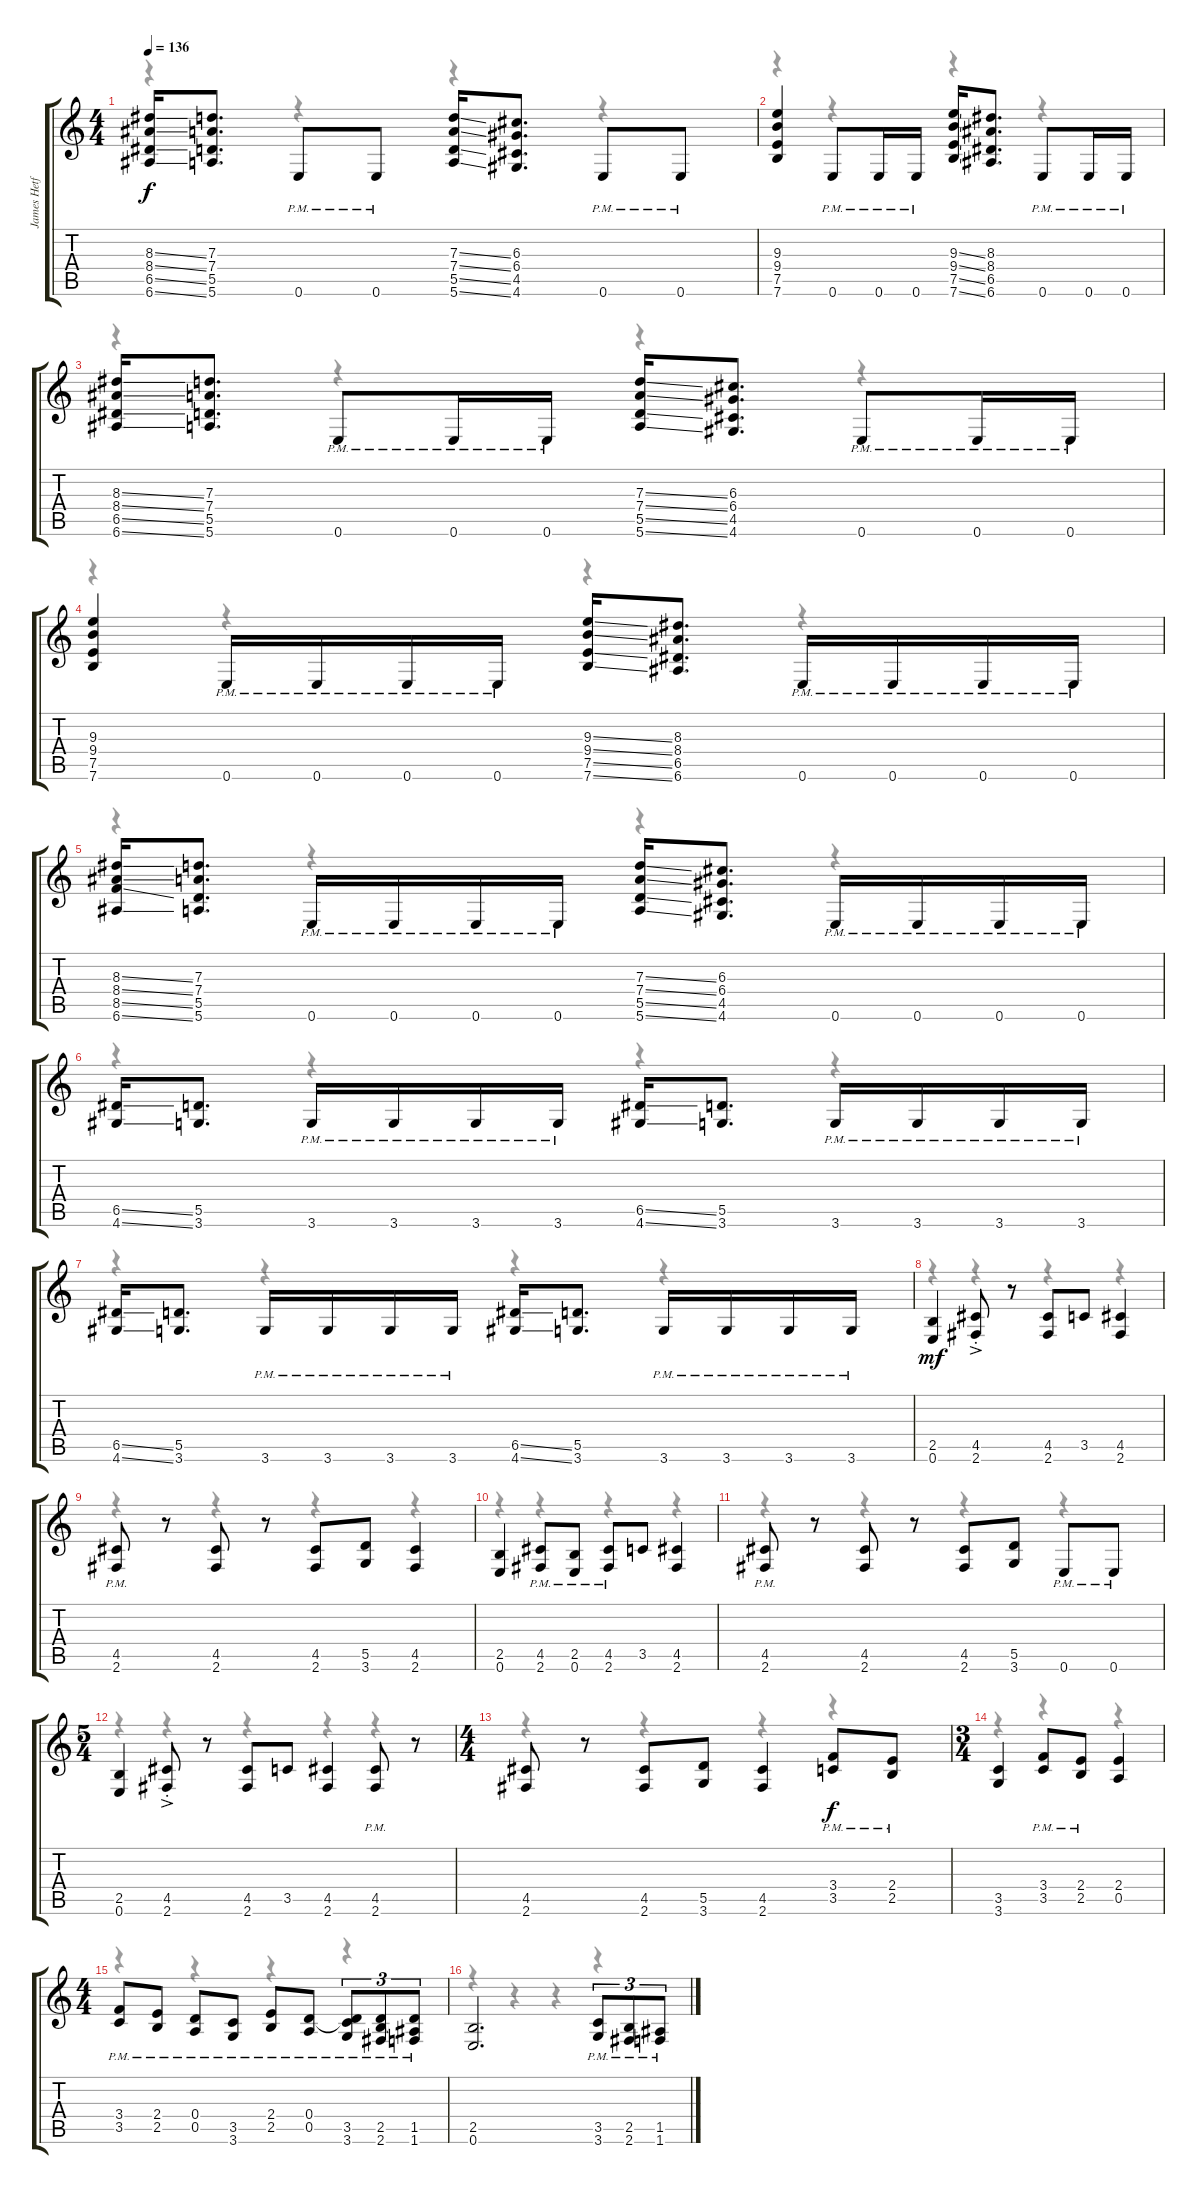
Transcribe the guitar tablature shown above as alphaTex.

\track ("James Hetfield (Rhythm)" "James Hetf") {instrument distortionguitar}
\staff {score tabs}
\tuning (E4 B3 G3 D3 A2 E2) {hide}
\voice
\ts (4 4)
\tempo 136
\clef g2
\ks c
(8.3{ss} 8.4{ss} 6.5{ss} 6.6{ss}).16{dy f} (7.3 7.4 5.5 5.6).8{d} 0.6{pm}.8 0.6{pm}.8 (7.3{ss} 7.4{ss} 5.5{ss} 5.6{ss}).16 (6.3 6.4 4.5 4.6).8{d} 0.6{pm}.8 0.6{pm}.8 |
(9.3 9.4 7.5 7.6).4 0.6{pm}.8 0.6{pm}.16 0.6{pm}.16 (9.3{ss} 9.4{ss} 7.5{ss} 7.6{ss}).16 (8.3 8.4 6.5 6.6).8{d} 0.6{pm}.8 0.6{pm}.16 0.6{pm}.16 |
(8.3{ss} 8.4{ss} 6.5{ss} 6.6{ss}).16 (7.3 7.4 5.5 5.6).8{d} 0.6{pm}.8 0.6{pm}.16 0.6{pm}.16 (7.3{ss} 7.4{ss} 5.5{ss} 5.6{ss}).16 (6.3 6.4 4.5 4.6).8{d} 0.6{pm}.8 0.6{pm}.16 0.6{pm}.16 |
(9.3 9.4 7.5 7.6).4 0.6{pm}.16 0.6{pm}.16 0.6{pm}.16 0.6{pm}.16 (9.3{ss} 9.4{ss} 7.5{ss} 7.6{ss}).16 (8.3 8.4 6.5 6.6).8{d} 0.6{pm}.16 0.6{pm}.16 0.6{pm}.16 0.6{pm}.16 |
(8.3{ss} 8.4{ss} 8.5{ss} 6.6{ss}).16 (7.3 7.4 5.5 5.6).8{d} 0.6{pm}.16 0.6{pm}.16 0.6{pm}.16 0.6{pm}.16 (7.3{ss} 7.4{ss} 5.5{ss} 5.6{ss}).16 (6.3 6.4 4.5 4.6).8{d} 0.6{pm}.16 0.6{pm}.16 0.6{pm}.16 0.6{pm}.16 |
(6.5{ss} 4.6{ss}).16 (5.5 3.6).8{d} 3.6{pm}.16 3.6{pm}.16 3.6{pm}.16 3.6{pm}.16 (6.5{ss} 4.6{ss}).16 (5.5 3.6).8{d} 3.6{pm}.16 3.6{pm}.16 3.6{pm}.16 3.6{pm}.16 |
(6.5{ss} 4.6{ss}).16 (5.5 3.6).8{d} 3.6{pm}.16 3.6{pm}.16 3.6{pm}.16 3.6{pm}.16 (6.5{ss} 4.6{ss}).16 (5.5 3.6).8{d} 3.6{pm}.16 3.6{pm}.16 3.6{pm}.16 3.6{pm}.16 |
(2.5 0.6).4{dy mf} (4.5 2.6{ac st}).8 r.8 (4.5 2.6).8 3.5.8 (4.5 2.6).4 |
(4.5{pm} 2.6{pm}).8 r.8 (4.5 2.6).8 r.8 (4.5 2.6).8 (5.5 3.6).8 (4.5 2.6).4 |
(2.5 0.6).4 (4.5{pm} 2.6{pm}).8 (2.5{pm} 0.6{pm}).8 (4.5{pm} 2.6{pm}).8 3.5.8 (4.5 2.6).4 |
(4.5{pm} 2.6{pm}).8 r.8 (4.5 2.6).8 r.8 (4.5 2.6).8 (5.5 3.6).8 0.6{pm}.8 0.6{pm}.8 |
\ts (5 4)
(2.5 0.6).4 (4.5 2.6{ac st}).8 r.8 (4.5 2.6).8 3.5.8 (4.5 2.6).4 (4.5{pm} 2.6{pm}).8 r.8 |
\ts (4 4)
(4.5 2.6).8 r.8 (4.5 2.6).8 (5.5 3.6).8 (4.5 2.6).4 (3.4{pm} 3.5{pm}).8{dy f} (2.4{pm} 2.5{pm}).8 |
\ts (3 4)
(3.5 3.6).4 (3.4{pm} 3.5{pm}).8 (2.4{pm} 2.5{pm}).8 (2.4 0.5).4 |
\ts (4 4)
(3.4{pm} 3.5{pm}).8 (2.4{pm} 2.5{pm}).8 (0.4{pm} 0.5{pm}).8 (3.5{pm} 3.6{pm}).8 (2.4{pm} 2.5{pm}).8 (0.4{pm} 0.5{pm}).8 (0.4{pm t} 3.5{pm} 3.6{pm}).8{tu (3 2)} (0.4{pm t} 2.5{pm} 2.6{pm}).8{tu (3 2)} (0.4{pm t} 1.5{pm} 1.6{pm}).8{tu (3 2)} |
(2.5 0.6).2{d} (3.5{pm} 3.6{pm}).8{tu (3 2)} (2.5{pm} 2.6{pm}).8{tu (3 2)} (1.5{pm} 1.6{pm}).8{tu (3 2)}
\voice
\clef g2
\ottava regular
\simile none
\ks c
r.4{dy f} r.4 r.4 r.4 |
r.4 r.4 r.4 r.4 |
r.4 r.4 r.4 r.4 |
r.4 r.4 r.4 r.4 |
r.4 r.4 r.4 r.4 |
r.4 r.4 r.4 r.4 |
r.4 r.4 r.4 r.4 |
r.4 r.4 r.4 r.4 |
r.4 r.4 r.4 r.4 |
r.4 r.4 r.4 r.4 |
r.4 r.4 r.4 r.4 |
r.4 r.4 r.4 r.4 r.4 |
r.4 r.4 r.4 r.4 |
r.4 r.4 r.4 |
r.4 r.4 r.4 r.4 |
r.4 r.4 r.4 r.4
